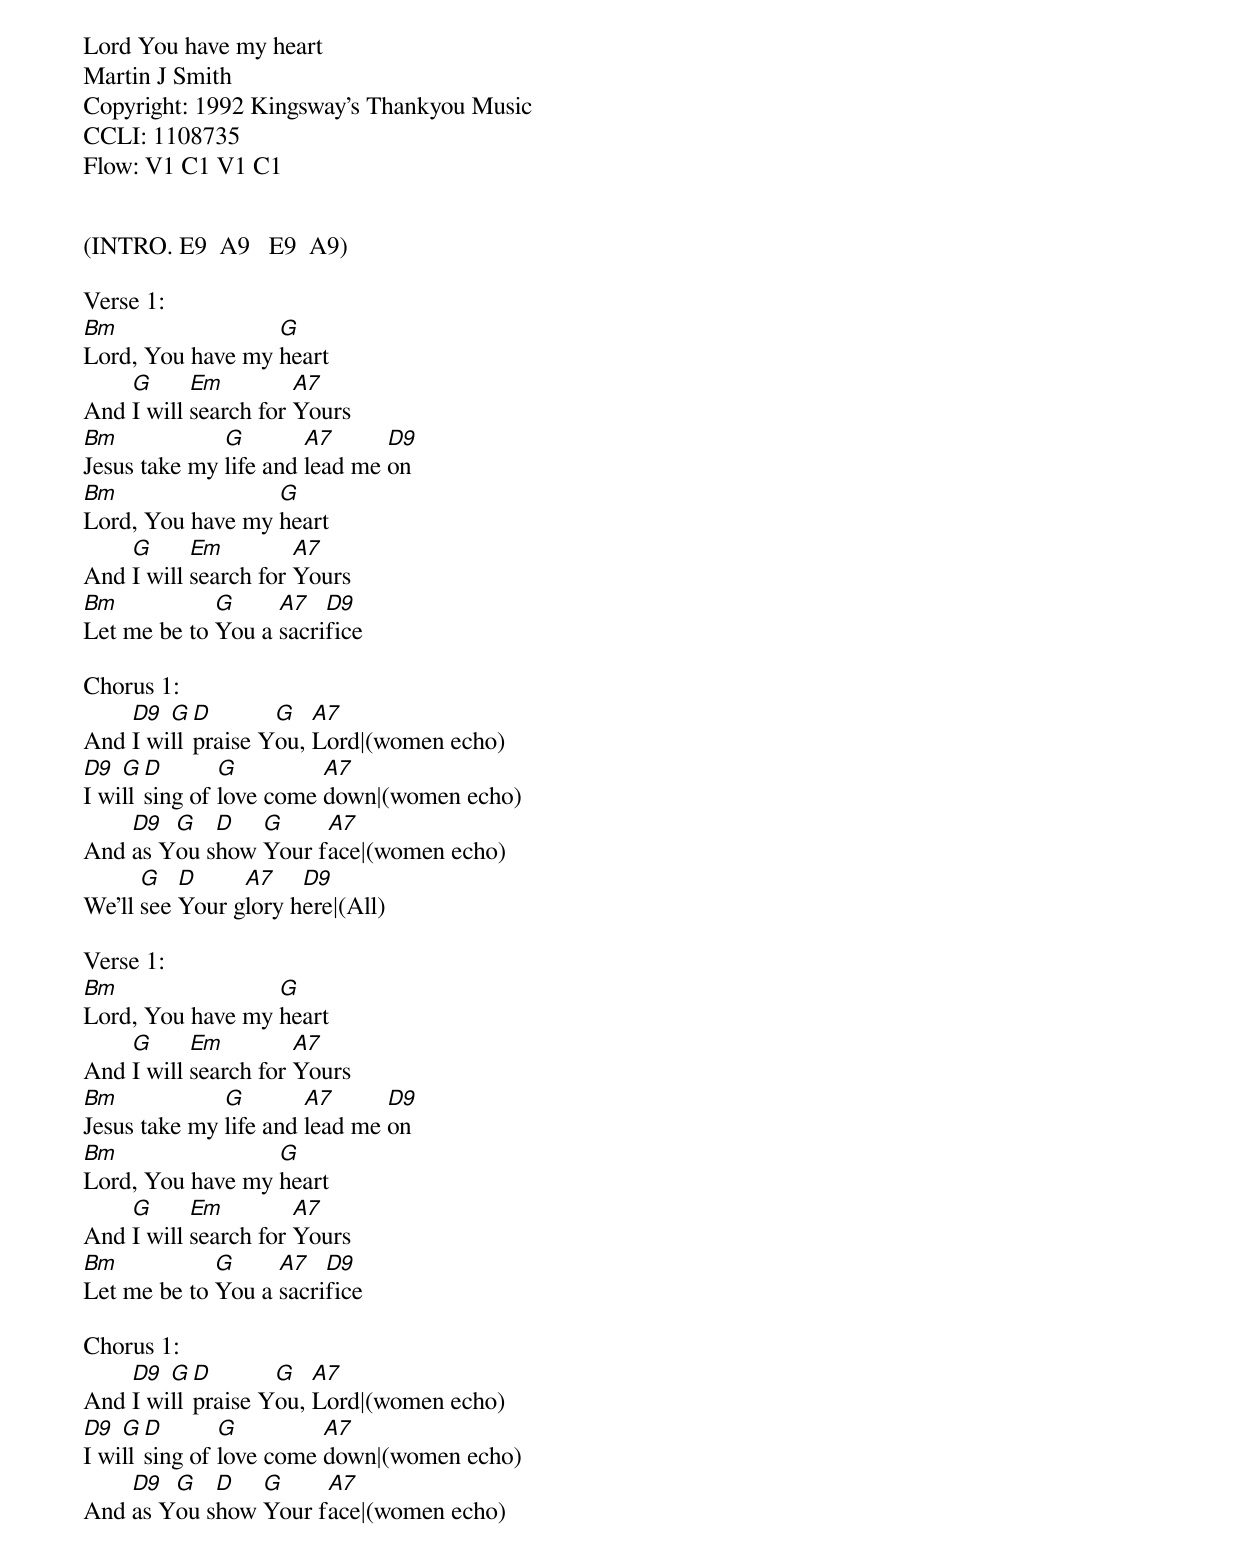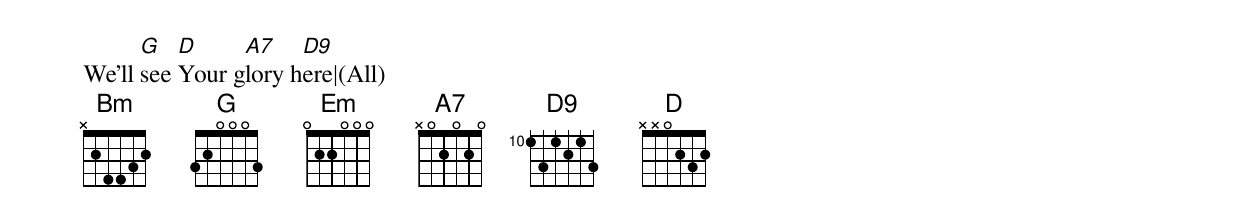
Lord You have my heart
Martin J Smith
Copyright: 1992 Kingsway's Thankyou Music
CCLI: 1108735
Flow: V1 C1 V1 C1


(INTRO. E9  A9   E9  A9)

Verse 1:
[Bm]Lord, You have my [G]heart
And [G]I will [Em]search for [A7]Yours
[Bm]Jesus take my [G]life and [A7]lead me [D9]on
[Bm]Lord, You have my [G]heart
And [G]I will [Em]search for [A7]Yours
[Bm]Let me be to [G]You a [A7]sacri[D9]fice

Chorus 1:
And [D9]I wi[G]ll [D]praise Y[G]ou, [A7]Lord|(women echo)
[D9]I wi[G]ll [D]sing of [G]love come [A7]down|(women echo)
And [D9]as Y[G]ou s[D]how [G]Your f[A7]ace|(women echo)
We'll [G]see [D]Your g[A7]lory h[D9]ere|(All)

Verse 1:
[Bm]Lord, You have my [G]heart
And [G]I will [Em]search for [A7]Yours
[Bm]Jesus take my [G]life and [A7]lead me [D9]on
[Bm]Lord, You have my [G]heart
And [G]I will [Em]search for [A7]Yours
[Bm]Let me be to [G]You a [A7]sacri[D9]fice

Chorus 1:
And [D9]I wi[G]ll [D]praise Y[G]ou, [A7]Lord|(women echo)
[D9]I wi[G]ll [D]sing of [G]love come [A7]down|(women echo)
And [D9]as Y[G]ou s[D]how [G]Your f[A7]ace|(women echo)
We'll [G]see [D]Your g[A7]lory h[D9]ere|(All)
